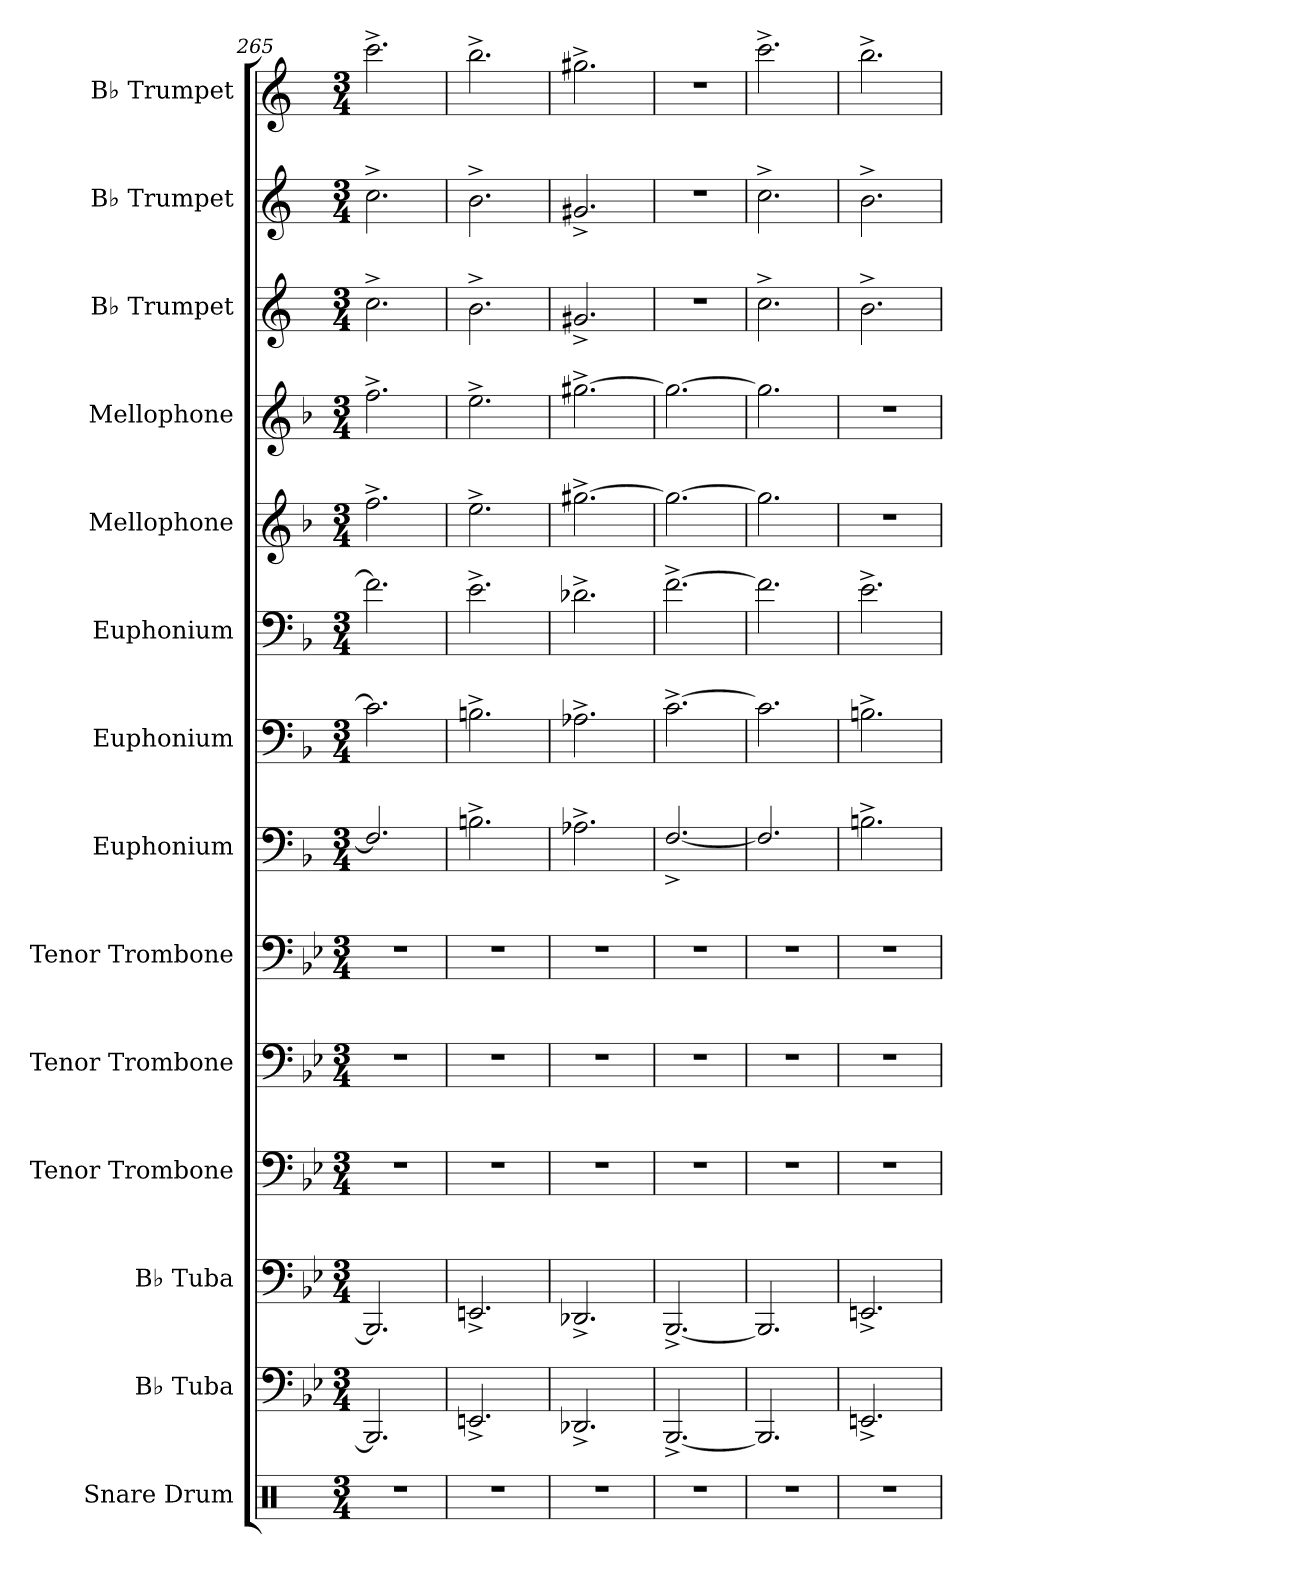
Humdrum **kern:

**kern	**kern	**kern	**kern	**kern	**kern	**kern	**kern	**kern	**kern	**kern	**kern	**kern	**kern
*part14	*part13	*part12	*part11	*part10	*part9	*part8	*part7	*part6	*part5	*part4	*part3	*part2	*part1
*staff14	*staff13	*staff12	*staff11	*staff10	*staff9	*staff8	*staff7	*staff6	*staff5	*staff4	*staff3	*staff2	*staff1
*I"Snare Drum	*I"B♭ Tuba	*I"B♭ Tuba	*I"Tenor Trombone	*I"Tenor Trombone	*I"Tenor Trombone	*I"Euphonium	*I"Euphonium	*I"Euphonium	*I"Mellophone	*I"Mellophone	*I"B♭ Trumpet	*I"B♭ Trumpet	*I"B♭ Trumpet
*I'SD	*I'B♭ Tu.	*I'B♭ Tu.	*I'T. Tbn.	*I'T. Tbn.	*I'T. Tbn.	*I'Euph.	*I'Euph.	*I'Euph.	*I'Mph.	*I'Mph.	*I'B♭ Tpt.	*I'B♭ Tpt.	*I'B♭ Tpt.
*clefX	*clefF4	*clefF4	*clefF4	*clefF4	*clefF4	*clefF4	*clefF4	*clefF4	*clefG2	*clefG2	*clefG2	*clefG2	*clefG2
*	*	*	*	*	*	*ITrd4c7	*ITrd4c7	*ITrd4c7	*ITrd4c7	*ITrd4c7	*ITrd1c2	*ITrd1c2	*ITrd1c2
*k[]	*k[b-e-]	*k[b-e-]	*k[b-e-]	*k[b-e-]	*k[b-e-]	*k[b-e-]	*k[b-e-]	*k[b-e-]	*k[b-e-]	*k[b-e-]	*k[b-e-]	*k[b-e-]	*k[b-e-]
*M3/4	*M3/4	*M3/4	*M3/4	*M3/4	*M3/4	*M3/4	*M3/4	*M3/4	*M3/4	*M3/4	*M3/4	*M3/4	*M3/4
=265	=265	=265	=265	=265	=265	=265	=265	=265	=265	=265	=265	=265	=265
2.r	2.BBB-/]	2.BBB-/]	2.r	2.r	2.r	2.BB-/]	2.F\]	2.B-\]	2.b-^\	2.b-^\	2.b-^\	2.b-^\	2.bb-^\
=266	=266	=266	=266	=266	=266	=266	=266	=266	=266	=266	=266	=266	=266
2.r	2.EEn^/	2.EEn^/	2.r	2.r	2.r	2.En^\	2.En^\	2.A^\	2.a^\	2.a^\	2.a^\	2.a^\	2.aa^\
=267	=267	=267	=267	=267	=267	=267	=267	=267	=267	=267	=267	=267	=267
2.r	2.DD-X^/	2.DD-X^/	2.r	2.r	2.r	2.D-X^\	2.D-X^\	2.G-X^\	[2.cc#X^\	[2.cc#X^\	2.f#X^/	2.f#X^/	2.ff#X^\
=268	=268	=268	=268	=268	=268	=268	=268	=268	=268	=268	=268	=268	=268
2.r	[2.BBB-^/	[2.BBB-^/	2.r	2.r	2.r	[2.BB-^/	[2.F^\	[2.B-^\	2.cc#\_	2.cc#\_	2.r	2.r	2.r
=269	=269	=269	=269	=269	=269	=269	=269	=269	=269	=269	=269	=269	=269
2.r	2.BBB-/]	2.BBB-/]	2.r	2.r	2.r	2.BB-/]	2.F\]	2.B-\]	2.cc#\]	2.cc#\]	2.b-^\	2.b-^\	2.bb-^\
=270	=270	=270	=270	=270	=270	=270	=270	=270	=270	=270	=270	=270	=270
2.r	2.EEn^/	2.EEn^/	2.r	2.r	2.r	2.En^\	2.En^\	2.A^\	2.r	2.r	2.a^\	2.a^\	2.aa^\
=	=	=	=	=	=	=	=	=	=	=	=	=	=
*-	*-	*-	*-	*-	*-	*-	*-	*-	*-	*-	*-	*-	*-
